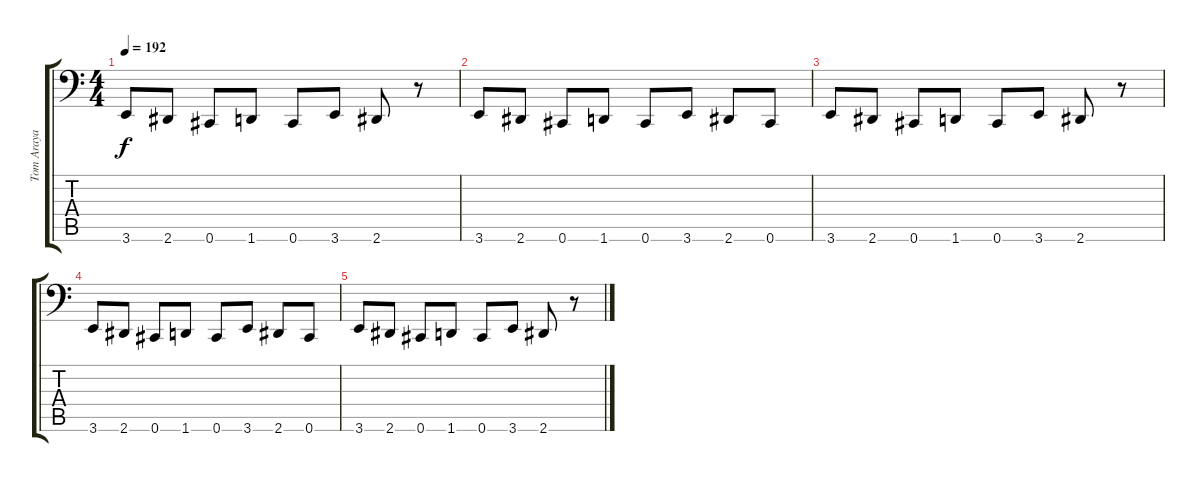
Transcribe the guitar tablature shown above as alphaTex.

\track ("Tom Araya" "Tom Araya") {instrument electricbasspick}
\staff {score tabs}
\tuning (Db3 Ab2 E2 B1 Gb1 Db1) {hide}
\ts (4 4)
\tempo 192
\clef f4
\ks c
3.6.8{dy f} 2.6.8 0.6.8 1.6.8 0.6.8 3.6.8 2.6.8 r.8 |
3.6.8 2.6.8 0.6.8 1.6.8 0.6.8 3.6.8 2.6.8 0.6.8 |
3.6.8 2.6.8 0.6.8 1.6.8 0.6.8 3.6.8 2.6.8 r.8 |
3.6.8 2.6.8 0.6.8 1.6.8 0.6.8 3.6.8 2.6.8 0.6.8 |
3.6.8 2.6.8 0.6.8 1.6.8 0.6.8 3.6.8 2.6.8 r.8
